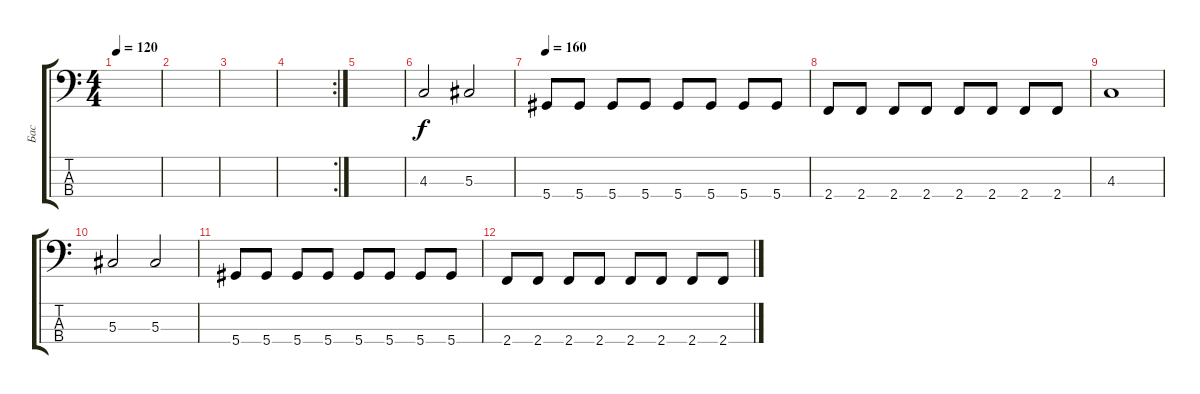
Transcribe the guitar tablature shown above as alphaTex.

\track ("Бас" "Бас") {instrument electricbassfinger}
\staff {score tabs}
\tuning (Gb2 Db2 Ab1 Eb1) {hide}
\ts (4 4)
\tempo 120
\clef f4
\ks c
|
|
|
\rc 2
|
|
4.3.2 5.3.2 |
\tempo 160
5.4.8 5.4.8 5.4.8 5.4.8 5.4.8 5.4.8 5.4.8 5.4.8 |
2.4.8 2.4.8 2.4.8 2.4.8 2.4.8 2.4.8 2.4.8 2.4.8 |
4.3.1 |
5.3.2 5.3.2 |
5.4.8 5.4.8 5.4.8 5.4.8 5.4.8 5.4.8 5.4.8 5.4.8 |
2.4.8 2.4.8 2.4.8 2.4.8 2.4.8 2.4.8 2.4.8 2.4.8
